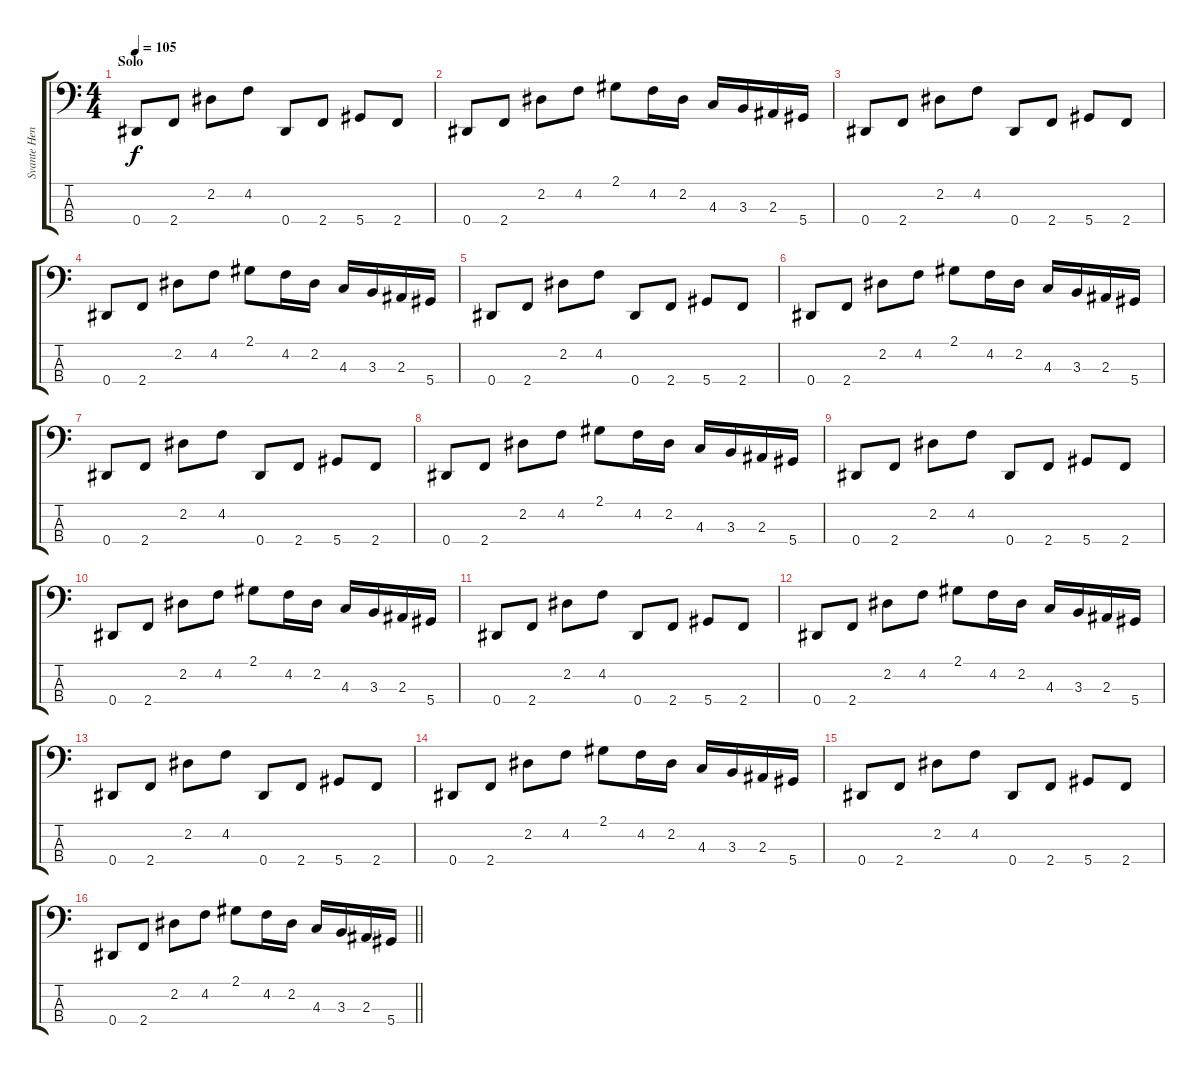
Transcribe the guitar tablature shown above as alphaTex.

\track ("Svante Henrysson" "Svante Hen") {instrument fretlessbass}
\staff {score tabs}
\tuning (Gb2 Db2 Ab1 Eb1) {hide}
\ts (4 4)
\section ("" "Solo")
\tempo 105
\clef f4
\ks c
0.4.8{dy f} 2.4.8 2.2.8 4.2.8 0.4.8 2.4.8 5.4.8 2.4.8 |
0.4.8 2.4.8 2.2.8 4.2.8 2.1.8 4.2.16 2.2.16 4.3.16 3.3.16 2.3.16 5.4.16 |
0.4.8 2.4.8 2.2.8 4.2.8 0.4.8 2.4.8 5.4.8 2.4.8 |
0.4.8 2.4.8 2.2.8 4.2.8 2.1.8 4.2.16 2.2.16 4.3.16 3.3.16 2.3.16 5.4.16 |
0.4.8 2.4.8 2.2.8 4.2.8 0.4.8 2.4.8 5.4.8 2.4.8 |
0.4.8 2.4.8 2.2.8 4.2.8 2.1.8 4.2.16 2.2.16 4.3.16 3.3.16 2.3.16 5.4.16 |
0.4.8 2.4.8 2.2.8 4.2.8 0.4.8 2.4.8 5.4.8 2.4.8 |
0.4.8 2.4.8 2.2.8 4.2.8 2.1.8 4.2.16 2.2.16 4.3.16 3.3.16 2.3.16 5.4.16 |
0.4.8 2.4.8 2.2.8 4.2.8 0.4.8 2.4.8 5.4.8 2.4.8 |
0.4.8 2.4.8 2.2.8 4.2.8 2.1.8 4.2.16 2.2.16 4.3.16 3.3.16 2.3.16 5.4.16 |
0.4.8 2.4.8 2.2.8 4.2.8 0.4.8 2.4.8 5.4.8 2.4.8 |
0.4.8 2.4.8 2.2.8 4.2.8 2.1.8 4.2.16 2.2.16 4.3.16 3.3.16 2.3.16 5.4.16 |
0.4.8 2.4.8 2.2.8 4.2.8 0.4.8 2.4.8 5.4.8 2.4.8 |
0.4.8 2.4.8 2.2.8 4.2.8 2.1.8 4.2.16 2.2.16 4.3.16 3.3.16 2.3.16 5.4.16 |
0.4.8 2.4.8 2.2.8 4.2.8 0.4.8 2.4.8 5.4.8 2.4.8 |
\barLineRight lightlight
0.4.8 2.4.8 2.2.8 4.2.8 2.1.8 4.2.16 2.2.16 4.3.16 3.3.16 2.3.16 5.4.16
